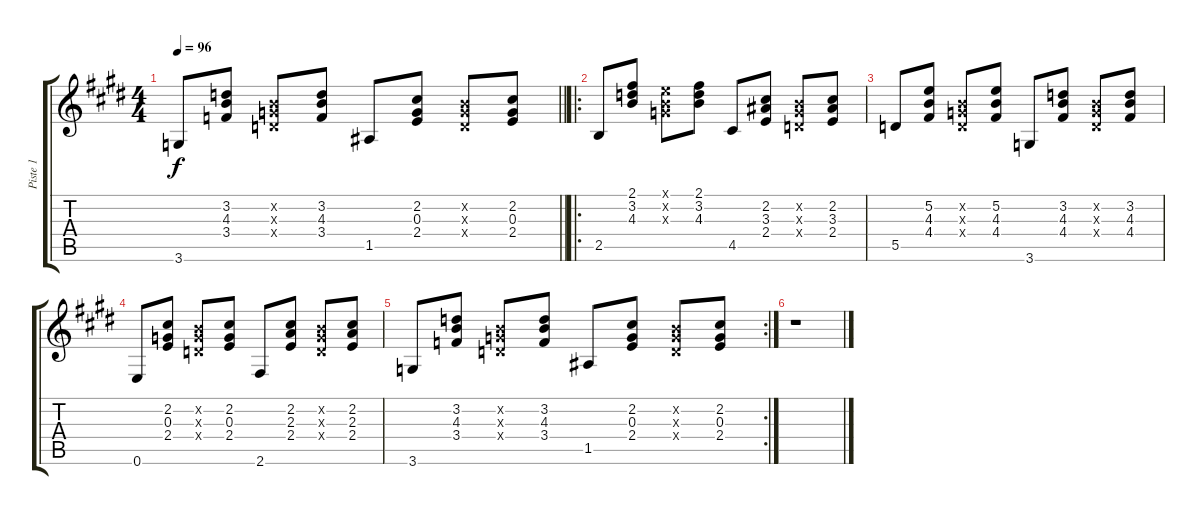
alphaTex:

\track ("Piste 1" "Piste 1") {instrument acousticguitarnylon}
\staff {score tabs}
\tuning (E4 B3 G3 D3 A2 E2) {hide}
\ts (4 4)
\tempo 96
\clef g2
\barLineRight lightlight
\ks e
3.6.8{dy f} (3.2 4.3 3.4).8 (0.2{x} 0.3{x} 0.4{x}).8 (3.2 4.3 3.4).8 1.5.8 (2.2 0.3 2.4).8 (0.2{x} 0.3{x} 0.4{x}).8 (2.2 0.3 2.4).8 |
\ro
2.5.8 (2.1 3.2 4.3).8 (0.1{x} 0.2{x} 0.3{x}).8 (2.1 3.2 4.3).8 4.5.8 (2.2 3.3 2.4).8 (0.2{x} 0.3{x} 0.4{x}).8 (2.2 3.3 2.4).8 |
5.5.8 (5.2 4.3 4.4).8 (0.2{x} 0.3{x} 0.4{x}).8 (5.2 4.3 4.4).8 3.6.8 (3.2 4.3 4.4).8 (0.2{x} 0.3{x} 0.4{x}).8 (3.2 4.3 4.4).8 |
0.6.8 (2.2 0.3 2.4).8 (0.2{x} 0.3{x} 0.4{x}).8 (2.2 0.3 2.4).8 2.6.8 (2.2 2.3 2.4).8 (0.2{x} 0.3{x} 0.4{x}).8 (2.2 2.3 2.4).8 |
\rc 2
3.6.8 (3.2 4.3 3.4).8 (0.2{x} 0.3{x} 0.4{x}).8 (3.2 4.3 3.4).8 1.5.8 (2.2 0.3 2.4).8 (0.2{x} 0.3{x} 0.4{x}).8 (2.2 0.3 2.4).8 |
r.1
